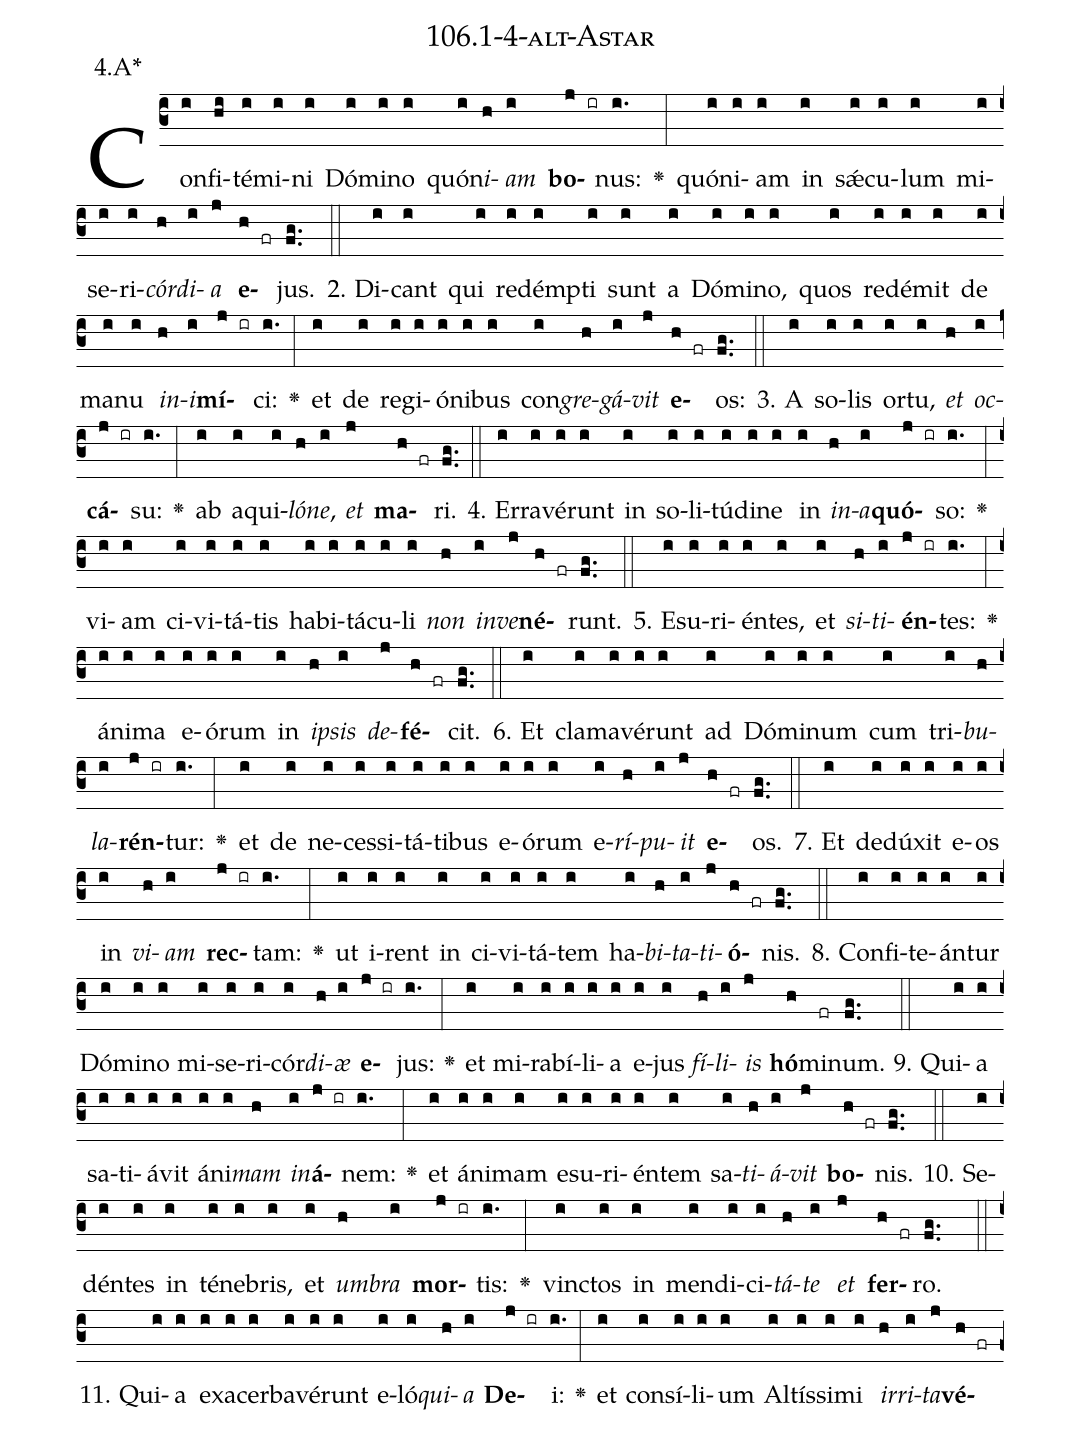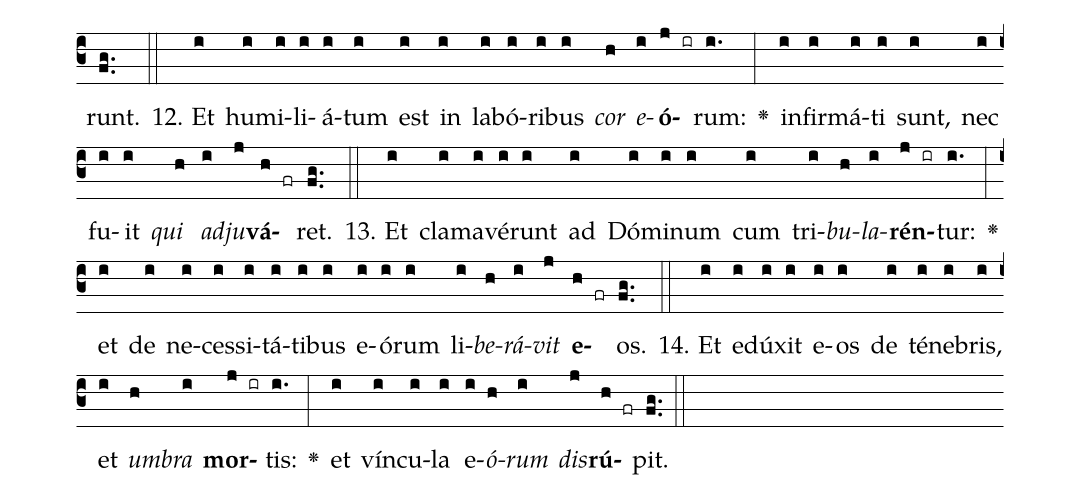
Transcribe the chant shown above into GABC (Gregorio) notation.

name: 106.1-4-alt-Astar;
annotation: 4.A*;
%%
(c3)Con(i)fi(hi)té(i)mi(i)ni(i) Dó(i)mi(i)no(i) quón(i)<i>i</i>(h)<i>am</i>(i) <b>bo</b>(j ir)nus:(i.) <v>\greheightstar</v>(:) quón(i)i(i)am(i) in(i) sǽ(i)cu(i)lum(i) mi(i)se(i)ri(i)<i>cór</i>(h)<i>di</i>(i)<i>a</i>(j) <b>e</b>(h fr)jus.(fg..) (::)
2. Di(i)cant(i) qui(i) red(i)émp(i)ti(i) sunt(i) a(i) Dó(i)mi(i)no,(i) quos(i) red(i)é(i)mit(i) de(i) ma(i)nu(i) <i>in</i>(h)<i>i</i>(i)<b>mí</b>(j ir)ci:(i.) <v>\greheightstar</v>(:) et(i) de(i) re(i)gi(i)ó(i)ni(i)bus(i) con(i)<i>gre</i>(h)<i>gá</i>(i)<i>vit</i>(j) <b>e</b>(h fr)os:(fg..) (::)
3. A(i) so(i)lis(i) or(i)tu,(i) <i>et</i>(h) <i>oc</i>(i)<b>cá</b>(j ir)su:(i.) <v>\greheightstar</v>(:) ab(i) a(i)qui(i)<i>ló</i>(h)<i>ne</i>,(i) <i>et</i>(j) <b>ma</b>(h fr)ri.(fg..) (::)
4. Er(i)ra(i)vé(i)runt(i) in(i) so(i)li(i)tú(i)di(i)ne(i) in(i) <i>in</i>(h)<i>a</i>(i)<b>quó</b>(j ir)so:(i.) <v>\greheightstar</v>(:) vi(i)am(i) ci(i)vi(i)tá(i)tis(i) ha(i)bi(i)tá(i)cu(i)li(i) <i>non</i>(h) <i>in</i>(i)<i>ve</i>(j)<b>né</b>(h fr)runt.(fg..) (::)
5. E(i)su(i)ri(i)én(i)tes,(i) et(i) <i>si</i>(h)<i>ti</i>(i)<b>én</b>(j ir)tes:(i.) <v>\greheightstar</v>(:) á(i)ni(i)ma(i) e(i)ó(i)rum(i) in(i) <i>ip</i>(h)<i>sis</i>(i) <i>de</i>(j)<b>fé</b>(h fr)cit.(fg..) (::)
6. Et(i) cla(i)ma(i)vé(i)runt(i) ad(i) Dó(i)mi(i)num(i) cum(i) tri(i)<i>bu</i>(h)<i>la</i>(i)<b>rén</b>(j ir)tur:(i.) <v>\greheightstar</v>(:) et(i) de(i) ne(i)ces(i)si(i)tá(i)ti(i)bus(i) e(i)ó(i)rum(i) e(i)<i>rí</i>(h)<i>pu</i>(i)<i>it</i>(j) <b>e</b>(h fr)os.(fg..) (::)
7. Et(i) de(i)dú(i)xit(i) e(i)os(i) in(i) <i>vi</i>(h)<i>am</i>(i) <b>rec</b>(j ir)tam:(i.) <v>\greheightstar</v>(:) ut(i) i(i)rent(i) in(i) ci(i)vi(i)tá(i)tem(i) ha(i)<i>bi</i>(h)<i>ta</i>(i)<i>ti</i>(j)<b>ó</b>(h fr)nis.(fg..) (::)
8. Con(i)fi(i)te(i)án(i)tur(i) Dó(i)mi(i)no(i) mi(i)se(i)ri(i)cór(i)<i>di</i>(h)<i>æ</i>(i) <b>e</b>(j ir)jus:(i.) <v>\greheightstar</v>(:) et(i) mi(i)ra(i)bí(i)li(i)a(i) e(i)jus(i) <i>fí</i>(h)<i>li</i>(i)<i>is</i>(j) <b>hó</b>(h)mi(fr)num.(fg..) (::)
9. Qui(i)a(i) sa(i)ti(i)á(i)vit(i) á(i)ni(i)<i>mam</i>(h) <i>in</i>(i)<b>á</b>(j ir)nem:(i.) <v>\greheightstar</v>(:) et(i) á(i)ni(i)mam(i) e(i)su(i)ri(i)én(i)tem(i) sa(i)<i>ti</i>(h)<i>á</i>(i)<i>vit</i>(j) <b>bo</b>(h fr)nis.(fg..) (::)
10. Se(i)dén(i)tes(i) in(i) té(i)ne(i)bris,(i) et(i) <i>um</i>(h)<i>bra</i>(i) <b>mor</b>(j ir)tis:(i.) <v>\greheightstar</v>(:) vinc(i)tos(i) in(i) men(i)di(i)ci(i)<i>tá</i>(h)<i>te</i>(i) <i>et</i>(j) <b>fer</b>(h fr)ro.(fg..) (::)
11. Qui(i)a(i) ex(i)a(i)cer(i)ba(i)vé(i)runt(i) e(i)ló(i)<i>qui</i>(h)<i>a</i>(i) <b>De</b>(j ir)i:(i.) <v>\greheightstar</v>(:) et(i) con(i)sí(i)li(i)um(i) Al(i)tís(i)si(i)mi(i) <i>ir</i>(h)<i>ri</i>(i)<i>ta</i>(j)<b>vé</b>(h fr)runt.(fg..) (::)
12. Et(i) hu(i)mi(i)li(i)á(i)tum(i) est(i) in(i) la(i)bó(i)ri(i)bus(i) <i>cor</i>(h) <i>e</i>(i)<b>ó</b>(j ir)rum:(i.) <v>\greheightstar</v>(:) in(i)fir(i)má(i)ti(i) sunt,(i) nec(i) fu(i)it(i) <i>qui</i>(h) <i>ad</i>(i)<i>ju</i>(j)<b>vá</b>(h fr)ret.(fg..) (::)
13. Et(i) cla(i)ma(i)vé(i)runt(i) ad(i) Dó(i)mi(i)num(i) cum(i) tri(i)<i>bu</i>(h)<i>la</i>(i)<b>rén</b>(j ir)tur:(i.) <v>\greheightstar</v>(:) et(i) de(i) ne(i)ces(i)si(i)tá(i)ti(i)bus(i) e(i)ó(i)rum(i) li(i)<i>be</i>(h)<i>rá</i>(i)<i>vit</i>(j) <b>e</b>(h fr)os.(fg..) (::)
14. Et(i) e(i)dú(i)xit(i) e(i)os(i) de(i) té(i)ne(i)bris,(i) et(i) <i>um</i>(h)<i>bra</i>(i) <b>mor</b>(j ir)tis:(i.) <v>\greheightstar</v>(:) et(i) vín(i)cu(i)la(i) e(i)<i>ó</i>(h)<i>rum</i>(i) <i>dis</i>(j)<b>rú</b>(h fr)pit.(fg..) (::)
